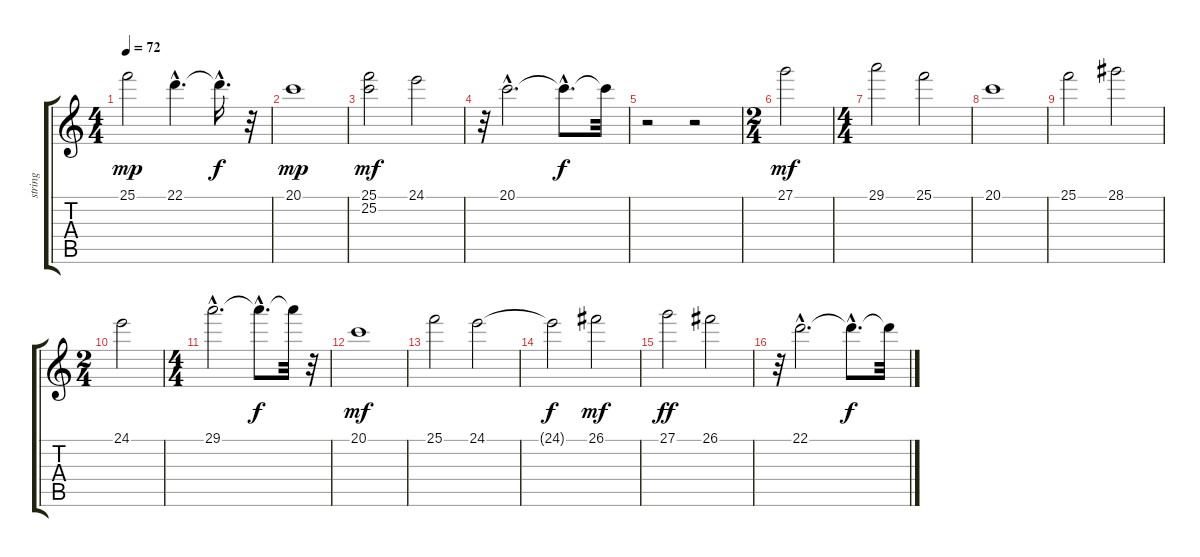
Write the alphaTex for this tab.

\track ("string" "string") {instrument stringensemble2}
\staff {score tabs}
\tuning (E4 B3 G3 D3 A2 E2) {hide}
\ts (4 4)
\tempo 72
\clef g2
\ks c
25.1.2{dy mp} 22.1{hac}.4{d} 22.1{hac t}.16{d dy f} r.32 |
20.1.1{dy mp} |
(25.1 25.2).2{dy mf} 24.1.2 |
r.32 20.1{hac}.2{d} 20.1{hac t}.8{d dy f} 20.1{t}.32 |
r.2 r.2 |
\ts (2 4)
27.1.2{dy mf} |
\ts (4 4)
29.1.2 25.1.2 |
20.1.1 |
25.1.2 28.1.2 |
\ts (2 4)
24.1.2 |
\ts (4 4)
29.1{hac}.2{d} 29.1{hac t}.8{d dy f} 29.1{t}.32 r.32 |
20.1.1{dy mf} |
25.1.2 24.1.2 |
24.1{t}.2{dy f} 26.1.2{dy mf} |
27.1.2{dy ff} 26.1.2 |
r.32 22.1{hac}.2{d} 22.1{hac t}.8{d dy f} 22.1{t}.32
